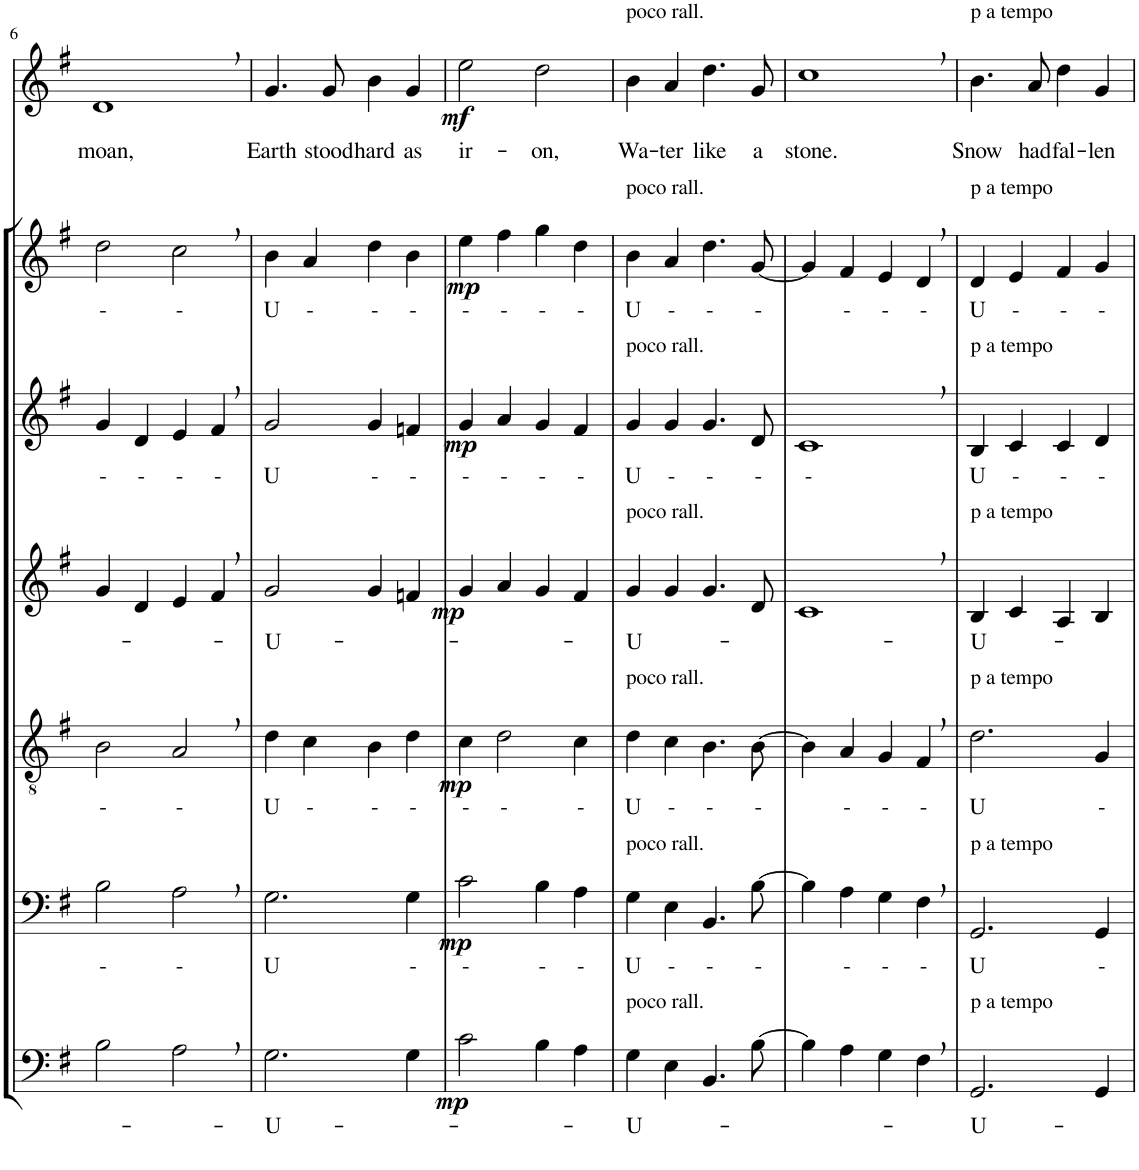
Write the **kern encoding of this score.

**kern	**text	**dynam	**kern	**text	**dynam	**kern	**text	**dynam	**kern	**text	**dynam	**kern	**text	**dynam	**kern	**text	**dynam	**kern	**text	**dynam
*part7	*part7	*part7	*part6	*part6	*part6	*part5	*part5	*part5	*part4	*part4	*part4	*part3	*part3	*part3	*part2	*part2	*part2	*part1	*part1	*part1
*staff7	*staff7	*staff7	*staff6	*staff6	*staff6	*staff5	*staff5	*staff5	*staff4	*staff4	*staff4	*staff3	*staff3	*staff3	*staff2	*staff2	*staff2	*staff1	*staff1	*staff1
*I"Bassi II	*	*	*I"Bassi I	*	*	*I"Tenori	*	*	*I"Contralti II	*	*	*I"Contralti I	*	*	*I"Soprani	*	*	*I"Solista	*	*
!!LO:PB:g=z
*clefF4	*	*	*clefF4	*	*	*clefGv2	*	*	*clefG2	*	*	*clefG2	*	*	*clefG2	*	*	*clefG2	*	*
*	*	*	*	*	*	*	*	*	*	*	*	*	*	*	*Trd1c2	*	*	*	*	*
*k[f#]	*	*	*k[f#]	*	*	*k[f#]	*	*	*k[f#]	*	*	*k[f#]	*	*	*k[f#]	*	*	*k[f#]	*	*
*G:	*	*	*G:	*	*	*G:	*	*	*G:	*	*	*G:	*	*	*G:	*	*	*G:	*	*
*M4/4	*	*	*M4/4	*	*	*M4/4	*	*	*M4/4	*	*	*M4/4	*	*	*M4/4	*	*	*M4/4	*	*
=6	=6	=6	=6	=6	=6	=6	=6	=6	=6	=6	=6	=6	=6	=6	=6	=6	=6	=6	=6	=6
!	!	!	!	!LO:LY:b	!	!	!LO:LY:b	!	!	!	!	!	!LO:LY:b	!	!	!LO:LY:b	!	!	!LO:LY:b	!
2B\	.	.	2B\	-	.	2B\	-	.	4g/	.	.	4g/	-	.	2dd\	-	.	1d,	moan,	.
!	!	!	!	!	!	!	!	!	!	!	!	!	!LO:LY:b	!	!	!	!	!	!	!
.	.	.	.	.	.	.	.	.	4d/	.	.	4d/	-	.	.	.	.	.	.	.
!	!	!	!	!LO:LY:b	!	!	!LO:LY:b	!	!	!	!	!	!LO:LY:b	!	!	!LO:LY:b	!	!	!	!
2A,\	.	.	2A,\	-	.	2A,/	-	.	4e/	.	.	4e/	-	.	2cc,\	-	.	.	.	.
!	!	!	!	!	!	!	!	!	!	!	!	!	!LO:LY:b	!	!	!	!	!	!	!
.	.	.	.	.	.	.	.	.	4f#,/	.	.	4f#,/	-	.	.	.	.	.	.	.
=7	=7	=7	=7	=7	=7	=7	=7	=7	=7	=7	=7	=7	=7	=7	=7	=7	=7	=7	=7	=7
!	!LO:LY:b	!	!	!LO:LY:b	!	!	!LO:LY:b	!	!	!LO:LY:b	!	!	!LO:LY:b	!	!	!LO:LY:b	!	!	!LO:LY:b	!
2.G\	-U-	.	2.G\	U	.	4d\	U	.	2g/	-U-	.	2g/	U	.	4b\	U	.	4.g/	Earth	.
!	!	!	!	!	!	!	!LO:LY:b	!	!	!	!	!	!	!	!	!LO:LY:b	!	!	!	!
.	.	.	.	.	.	4c\	-	.	.	.	.	.	.	.	4a/	-	.	.	.	.
!	!	!	!	!	!	!	!	!	!	!	!	!	!	!	!	!	!	!	!LO:LY:b	!
.	.	.	.	.	.	.	.	.	.	.	.	.	.	.	.	.	.	8g/	stood	.
!	!	!	!	!	!	!	!LO:LY:b	!	!	!	!	!	!LO:LY:b	!	!	!LO:LY:b	!	!	!LO:LY:b	!
.	.	.	.	.	.	4B\	-	.	4g/	.	.	4g/	-	.	4dd\	-	.	4b\	hard	.
!	!	!	!	!LO:LY:b	!	!	!LO:LY:b	!	!	!	!	!	!LO:LY:b	!	!	!LO:LY:b	!	!	!LO:LY:b	!
4G\	.	.	4G\	-	.	4d\	-	.	4fn/	.	.	4fn/	-	.	4b\	-	.	4g/	as	.
=8	=8	=8	=8	=8	=8	=8	=8	=8	=8	=8	=8	=8	=8	=8	=8	=8	=8	=8	=8	=8
!	!	!LO:DY:b	!	!LO:LY:b	!LO:DY:b	!	!LO:LY:b	!LO:DY:b	!	!	!LO:DY:b	!	!LO:LY:b	!LO:DY:b	!	!LO:LY:b	!LO:DY:b	!	!LO:LY:b	!LO:DY:b
2c\	.	mp	2c\	-	mp	4c\	-	mp	4g/	.	mp	4g/	-	mp	4ee\	-	mp	2ee\	ir-	mf
!	!	!	!	!	!	!	!LO:LY:b	!	!	!	!	!	!LO:LY:b	!	!	!LO:LY:b	!	!	!	!
.	.	.	.	.	.	2d\	-	.	4a/	.	.	4a/	-	.	4ff#\	-	.	.	.	.
!	!	!	!	!LO:LY:b	!	!	!	!	!	!	!	!	!LO:LY:b	!	!	!LO:LY:b	!	!	!LO:LY:b	!
4B\	.	.	4B\	-	.	.	.	.	4g/	.	.	4g/	-	.	4gg\	-	.	2dd\	-on,	.
!	!	!	!	!LO:LY:b	!	!	!LO:LY:b	!	!	!	!	!	!LO:LY:b	!	!	!LO:LY:b	!	!	!	!
4A\	.	.	4A\	-	.	4c\	-	.	4f#/	.	.	4f#/	-	.	4dd\	-	.	.	.	.
=9	=9	=9	=9	=9	=9	=9	=9	=9	=9	=9	=9	=9	=9	=9	=9	=9	=9	=9	=9	=9
!	!	!	!	!	!	!	!	!	!	!	!	!	!	!	!	!	!	!LO:TX:a:t=poco rall.	!	!
!	!	!	!	!	!	!	!	!	!	!	!	!	!	!	!LO:TX:a:t=poco rall.	!	!	!	!	!
!	!	!	!	!	!	!	!	!	!	!	!	!LO:TX:a:t=poco rall.	!	!	!	!	!	!	!	!
!	!	!	!	!	!	!	!	!	!LO:TX:a:t=poco rall.	!	!	!	!	!	!	!	!	!	!	!
!	!	!	!	!	!	!LO:TX:a:t=poco rall.	!	!	!	!	!	!	!	!	!	!	!	!	!	!
!	!	!	!LO:TX:a:t=poco rall.	!	!	!	!	!	!	!	!	!	!	!	!	!	!	!	!	!
!LO:TX:a:t=poco rall.	!	!	!	!	!	!	!	!	!	!	!	!	!	!	!	!	!	!	!	!
!	!LO:LY:b	!	!	!LO:LY:b	!	!	!LO:LY:b	!	!	!LO:LY:b	!	!	!LO:LY:b	!	!	!LO:LY:b	!	!	!LO:LY:b	!
4G\	-U-	.	4G\	U	.	4d\	U	.	4g/	-U-	.	4g/	U	.	4b\	U	.	4b\	Wa-	.
!	!	!	!	!LO:LY:b	!	!	!LO:LY:b	!	!	!	!	!	!LO:LY:b	!	!	!LO:LY:b	!	!	!LO:LY:b	!
4E\	.	.	4E\	-	.	4c\	-	.	4g/	.	.	4g/	-	.	4a/	-	.	4a/	-ter	.
!	!	!	!	!LO:LY:b	!	!	!LO:LY:b	!	!	!	!	!	!LO:LY:b	!	!	!LO:LY:b	!	!	!LO:LY:b	!
4.BB/	.	.	4.BB/	-	.	4.B\	-	.	4.g/	.	.	4.g/	-	.	4.dd\	-	.	4.dd\	like	.
!	!	!	!	!LO:LY:b	!	!	!LO:LY:b	!	!	!	!	!	!LO:LY:b	!	!	!LO:LY:b	!	!	!LO:LY:b	!
[8B\	.	.	[8B\	-	.	[8B\	-	.	8d/	.	.	8d/	-	.	[8g/	-	.	8g/	a	.
=10	=10	=10	=10	=10	=10	=10	=10	=10	=10	=10	=10	=10	=10	=10	=10	=10	=10	=10	=10	=10
!	!	!	!	!	!	!	!	!	!	!	!	!	!LO:LY:b	!	!	!	!	!	!LO:LY:b	!
4B\]	.	.	4B\]	.	.	4B\]	.	.	1c,	.	.	1c,	-	.	4g/]	.	.	1cc,	stone.	.
!	!	!	!	!LO:LY:b	!	!	!LO:LY:b	!	!	!	!	!	!	!	!	!LO:LY:b	!	!	!	!
4A\	.	.	4A\	-	.	4A/	-	.	.	.	.	.	.	.	4f#/	-	.	.	.	.
!	!	!	!	!LO:LY:b	!	!	!LO:LY:b	!	!	!	!	!	!	!	!	!LO:LY:b	!	!	!	!
4G\	.	.	4G\	-	.	4G/	-	.	.	.	.	.	.	.	4e/	-	.	.	.	.
!	!	!	!	!LO:LY:b	!	!	!LO:LY:b	!	!	!	!	!	!	!	!	!LO:LY:b	!	!	!	!
4F#,\	.	.	4F#,\	-	.	4F#,/	-	.	.	.	.	.	.	.	4d,/	-	.	.	.	.
=11	=11	=11	=11	=11	=11	=11	=11	=11	=11	=11	=11	=11	=11	=11	=11	=11	=11	=11	=11	=11
!	!	!	!	!	!	!	!	!	!	!	!	!	!	!	!	!	!	!LO:TX:a:t=p a tempo	!	!
!	!	!	!	!	!	!	!	!	!	!	!	!	!	!	!LO:TX:a:t=p a tempo	!	!	!	!	!
!	!	!	!	!	!	!	!	!	!	!	!	!LO:TX:a:t=p a tempo	!	!	!	!	!	!	!	!
!	!	!	!	!	!	!	!	!	!LO:TX:a:t=p a tempo	!	!	!	!	!	!	!	!	!	!	!
!	!	!	!	!	!	!LO:TX:a:t=p a tempo	!	!	!	!	!	!	!	!	!	!	!	!	!	!
!	!	!	!LO:TX:a:t=p a tempo	!	!	!	!	!	!	!	!	!	!	!	!	!	!	!	!	!
!LO:TX:a:t=p a tempo	!	!	!	!	!	!	!	!	!	!	!	!	!	!	!	!	!	!	!	!
!	!LO:LY:b	!	!	!LO:LY:b	!	!	!LO:LY:b	!	!	!LO:LY:b	!	!	!LO:LY:b	!	!	!LO:LY:b	!	!	!LO:LY:b	!
2.GG/	-U-	.	2.GG/	U	.	2.d\	U	.	4B/	-U-	.	4B/	U	.	4d/	U	.	4.b\	Snow	.
!	!	!	!	!	!	!	!	!	!	!	!	!	!LO:LY:b	!	!	!LO:LY:b	!	!	!	!
.	.	.	.	.	.	.	.	.	4c/	.	.	4c/	-	.	4e/	-	.	.	.	.
!	!	!	!	!	!	!	!	!	!	!	!	!	!	!	!	!	!	!	!LO:LY:b	!
.	.	.	.	.	.	.	.	.	.	.	.	.	.	.	.	.	.	8a/	had	.
!	!	!	!	!	!	!	!	!	!	!	!	!	!LO:LY:b	!	!	!LO:LY:b	!	!	!LO:LY:b	!
.	.	.	.	.	.	.	.	.	4A/	.	.	4c/	-	.	4f#/	-	.	4dd\	fal-	.
!	!	!	!	!LO:LY:b	!	!	!LO:LY:b	!	!	!	!	!	!LO:LY:b	!	!	!LO:LY:b	!	!	!LO:LY:b	!
4GG/	.	.	4GG/	-	.	4G/	-	.	4B/	.	.	4d/	-	.	4g/	-	.	4g/	-len	.
=	=	=	=	=	=	=	=	=	=	=	=	=	=	=	=	=	=	=	=	=
*-	*-	*-	*-	*-	*-	*-	*-	*-	*-	*-	*-	*-	*-	*-	*-	*-	*-	*-	*-	*-
